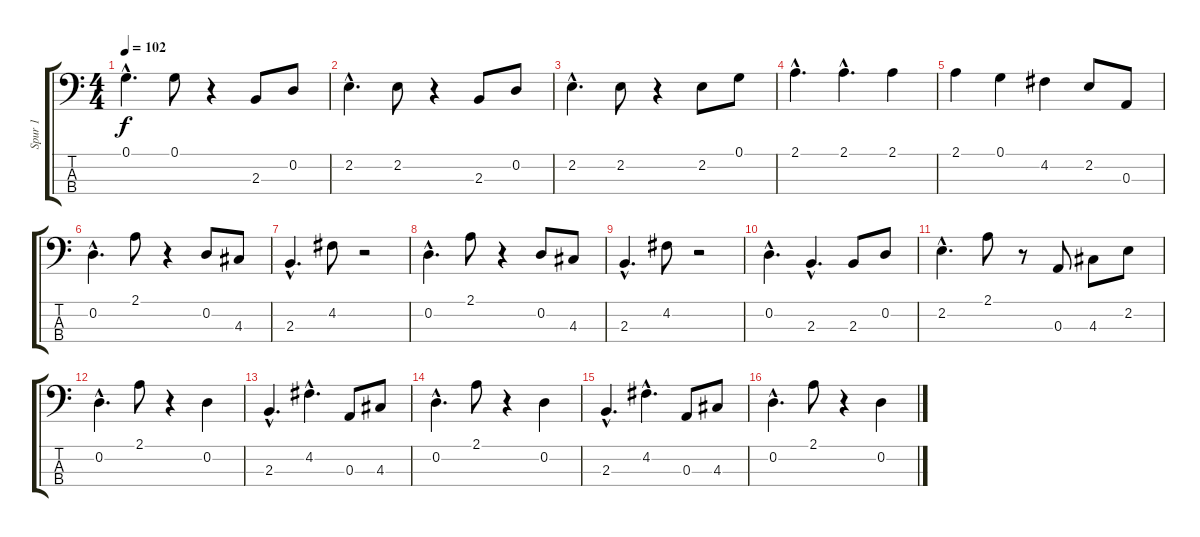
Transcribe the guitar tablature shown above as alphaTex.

\track ("Spur 1" "Spur 1") {instrument electricbassfinger}
\staff {score tabs}
\tuning (G2 D2 A1 E1) {hide}
\ts (4 4)
\tempo 102
\clef f4
\ks c
0.1{hac}.4{d dy f} 0.1.8 r.4 2.3.8 0.2.8 |
2.2{hac}.4{d} 2.2.8 r.4 2.3.8 0.2.8 |
2.2{hac}.4{d} 2.2.8 r.4 2.2.8 0.1.8 |
2.1{hac}.4{d} 2.1{hac}.4{d} 2.1.4 |
2.1.4 0.1.4 4.2.4 2.2.8 0.3.8 |
0.2{hac}.4{d} 2.1.8 r.4 0.2.8 4.3.8 |
2.3{hac}.4{d} 4.2.8 r.2 |
0.2{hac}.4{d} 2.1.8 r.4 0.2.8 4.3.8 |
2.3{hac}.4{d} 4.2.8 r.2 |
0.2{hac}.4{d} 2.3{hac}.4{d} 2.3.8 0.2.8 |
2.2{hac}.4{d} 2.1.8 r.8 0.3.8 4.3.8 2.2.8 |
0.2{hac}.4{d} 2.1.8 r.4 0.2.4 |
2.3{hac}.4{d} 4.2{hac}.4{d} 0.3.8 4.3.8 |
0.2{hac}.4{d} 2.1.8 r.4 0.2.4 |
2.3{hac}.4{d} 4.2{hac}.4{d} 0.3.8 4.3.8 |
0.2{hac}.4{d} 2.1.8 r.4 0.2.4
